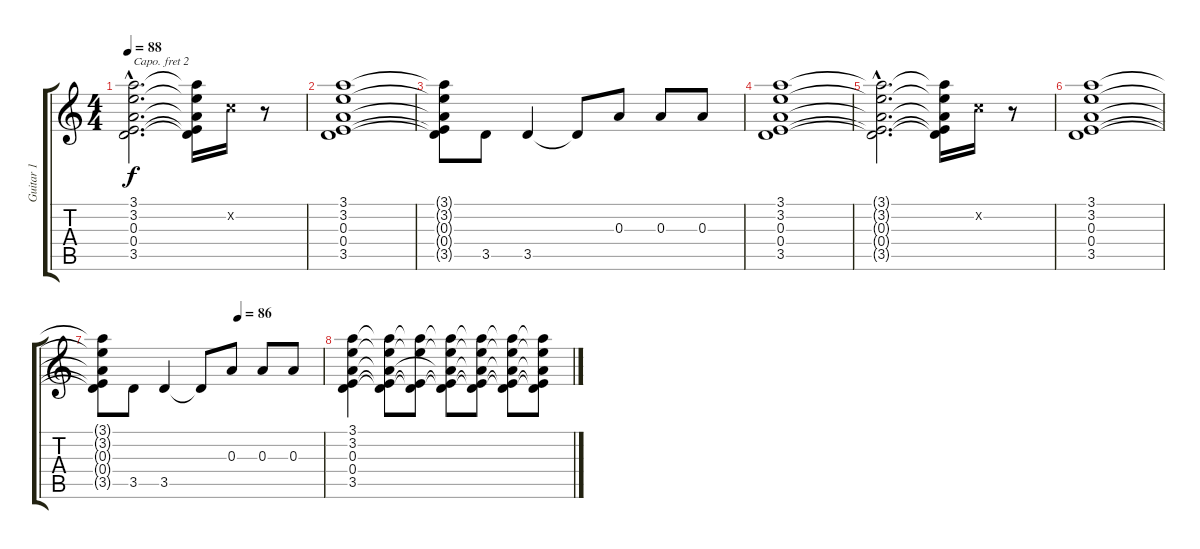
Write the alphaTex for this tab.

\track ("Guitar 1 " "Guitar 1 ") {instrument overdrivenguitar}
\staff {score tabs}
\capo 2
\tuning (E4 B3 G3 D3 A2 E2) {hide}
\ts (4 4)
\tempo 88
\clef g2
\ks c
(3.1{hac t} 3.2{hac t} 0.3{hac t} 0.4{hac t} 3.5{hac t}).2{d dy f} (3.1{t} 3.2{t} 0.3{t} 0.4{t} 3.5{t}).16 -1.2{x}.16 r.8 |
(3.1 3.2 0.3 0.4 3.5).1 |
(3.1{t} 3.2{t} 0.3{t} 0.4{t} 3.5{t}).8 3.5.8 3.5.4 3.5{t}.8 0.3.8 0.3.8 0.3.8 |
(3.1 3.2 0.3 0.4 3.5).1 |
(3.1{hac t} 3.2{hac t} 0.3{hac t} 0.4{hac t} 3.5{hac t}).2{d} (3.1{t} 3.2{t} 0.3{t} 0.4{t} 3.5{t}).16 -1.2{x}.16 r.8 |
(3.1 3.2 0.3 0.4 3.5).1 |
\tempo (86 0.625)
(3.1{t} 3.2{t} 0.3{t} 0.4{t} 3.5{t}).8 3.5.8 3.5.4 3.5{t}.8 0.3.8{volume 12} 0.3.8 0.3.8{volume 10} |
(3.1 3.2 0.3 0.4 3.5).4{volume 10} (3.1{t} 3.2{t} 0.3{t} 0.4{t} 3.5{t}).8{volume 8} (3.1{t} 3.2{t} 0.4{t} 3.5{t}).8{volume 7} (3.1{t} 3.2{t} 0.3{t} 0.4{t} 3.5{t}).8{volume 6} (3.1{t} 3.2{t} 0.3{t} 0.4{t} 3.5{t}).8{volume 4} (3.1{t} 3.2{t} 0.3{t} 0.4{t} 3.5{t}).8{volume 2} (3.1{t} 3.2{t} 0.3{t} 0.4{t} 3.5{t}).8{volume 0}
